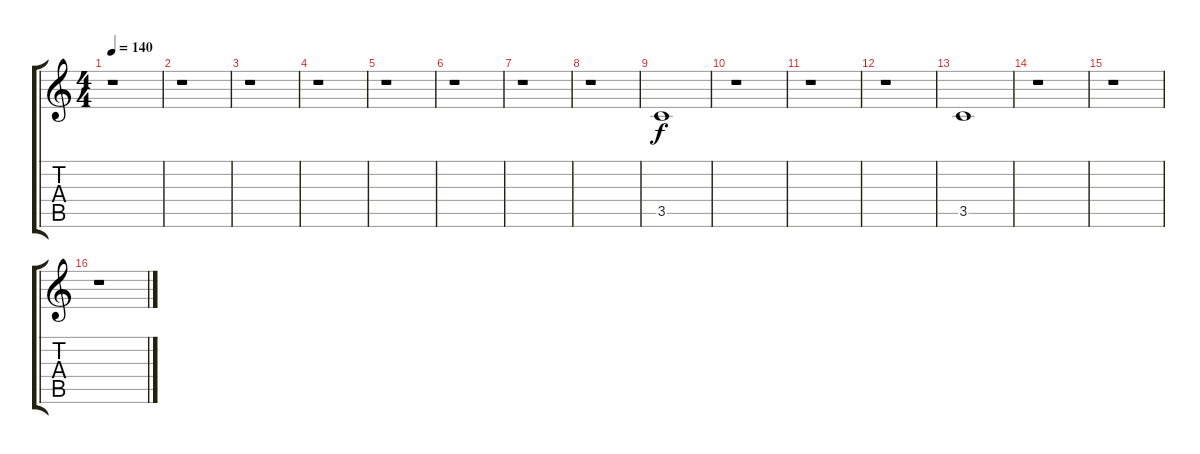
\track "" {instrument electricguitarclean}
\staff {score tabs}
\tuning (E4 B3 G3 D3 A2 E2) {hide}
\ts (4 4)
\tempo 140
\clef g2
\ks c
r.1{dy f} |
r.1 |
r.1 |
r.1 |
r.1 |
r.1 |
r.1 |
r.1 |
3.5.1 |
r.1 |
r.1 |
r.1 |
3.5.1 |
r.1 |
r.1 |
r.1
